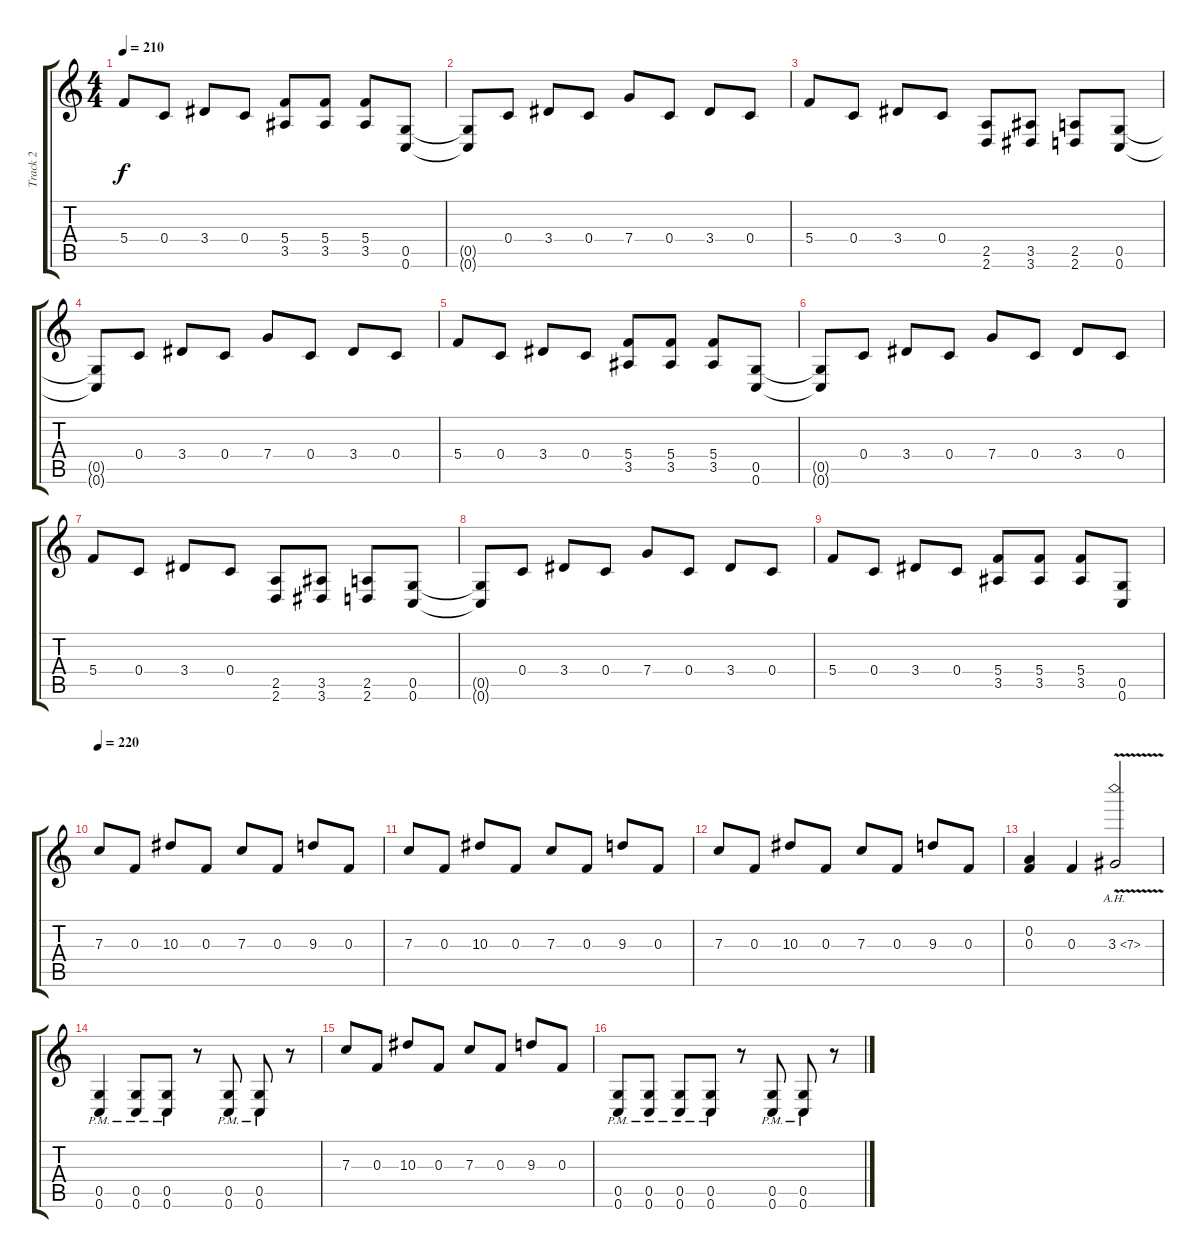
\track ("Track 2" "Track 2") {instrument distortionguitar}
\staff {score tabs}
\tuning (D4 A3 F3 C3 G2 C2) {hide}
\ts (4 4)
\tempo 210
\clef g2
\ks c
5.4.8{dy f} 0.4.8 3.4.8 0.4.8 (5.4 3.5).8 (5.4 3.5).8 (5.4 3.5).8 (0.5 0.6).8 |
(0.5{t} 0.6{t}).8 0.4.8 3.4.8 0.4.8 7.4.8 0.4.8 3.4.8 0.4.8 |
5.4.8 0.4.8 3.4.8 0.4.8 (2.5 2.6).8 (3.5 3.6).8 (2.5 2.6).8 (0.5 0.6).8 |
(0.5{t} 0.6{t}).8 0.4.8 3.4.8 0.4.8 7.4.8 0.4.8 3.4.8 0.4.8 |
5.4.8 0.4.8 3.4.8 0.4.8 (5.4 3.5).8 (5.4 3.5).8 (5.4 3.5).8 (0.5 0.6).8 |
(0.5{t} 0.6{t}).8 0.4.8 3.4.8 0.4.8 7.4.8 0.4.8 3.4.8 0.4.8 |
5.4.8 0.4.8 3.4.8 0.4.8 (2.5 2.6).8 (3.5 3.6).8 (2.5 2.6).8 (0.5 0.6).8 |
(0.5{t} 0.6{t}).8 0.4.8 3.4.8 0.4.8 7.4.8 0.4.8 3.4.8 0.4.8 |
5.4.8 0.4.8 3.4.8 0.4.8 (5.4 3.5).8 (5.4 3.5).8 (5.4 3.5).8 (0.5 0.6).8 |
\tempo 220
7.3.8 0.3.8 10.3.8 0.3.8 7.3.8 0.3.8 9.3.8 0.3.8 |
7.3.8 0.3.8 10.3.8 0.3.8 7.3.8 0.3.8 9.3.8 0.3.8 |
7.3.8 0.3.8 10.3.8 0.3.8 7.3.8 0.3.8 9.3.8 0.3.8 |
(0.2 0.3).4 0.3.4 3.3{ah 4 v}.2 |
(0.5{pm} 0.6{pm}).4 (0.5{pm} 0.6{pm}).8 (0.5{pm} 0.6{pm}).8 r.8 (0.5{pm} 0.6{pm}).8 (0.5{pm} 0.6{pm}).8 r.8 |
7.3.8 0.3.8 10.3.8 0.3.8 7.3.8 0.3.8 9.3.8 0.3.8 |
(0.5{pm} 0.6{pm}).8 (0.5{pm} 0.6{pm}).8 (0.5{pm} 0.6{pm}).8 (0.5{pm} 0.6{pm}).8 r.8 (0.5{pm} 0.6{pm}).8 (0.5{pm} 0.6{pm}).8 r.8
